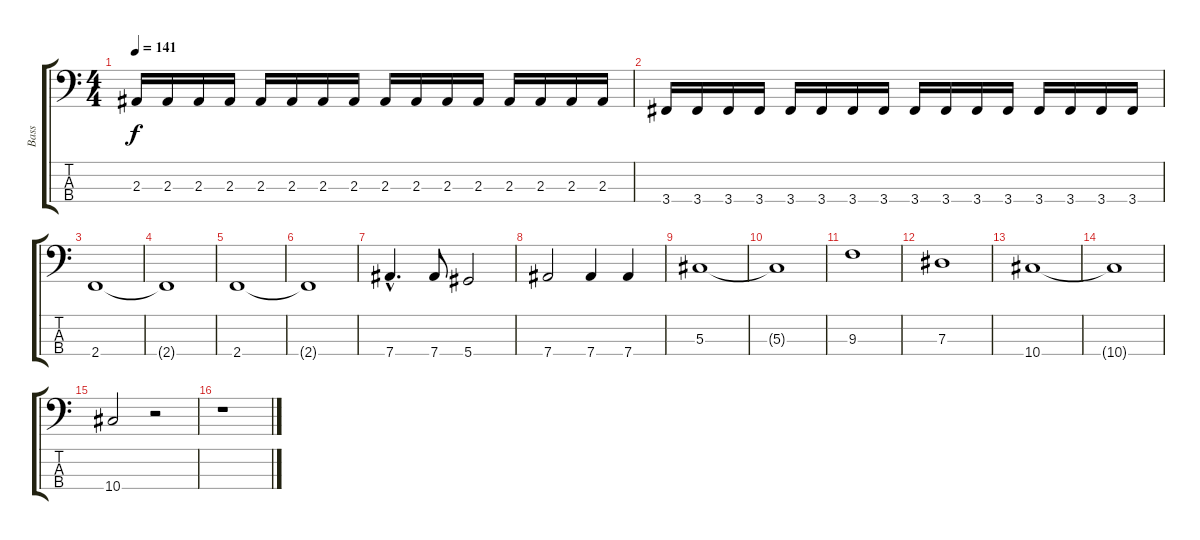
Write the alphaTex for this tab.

\track ("Bass" "Bass") {instrument fretlessbass}
\staff {score tabs}
\tuning (Gb2 Db2 Ab1 Eb1) {hide}
\ts (4 4)
\tempo 141
\clef f4
\ks c
2.3.16{dy f} 2.3.16 2.3.16 2.3.16 2.3.16 2.3.16 2.3.16 2.3.16 2.3.16 2.3.16 2.3.16 2.3.16 2.3.16 2.3.16 2.3.16 2.3.16 |
3.4.16 3.4.16 3.4.16 3.4.16 3.4.16 3.4.16 3.4.16 3.4.16 3.4.16 3.4.16 3.4.16 3.4.16 3.4.16 3.4.16 3.4.16 3.4.16 |
2.4.1 |
2.4{t}.1 |
2.4.1 |
2.4{t}.1 |
7.4{hac}.4{d} 7.4.8 5.4.2 |
7.4.2 7.4.4 7.4.4 |
5.3.1 |
5.3{t}.1 |
9.3.1 |
7.3.1 |
10.4.1 |
10.4{t}.1 |
10.4.2 r.2 |
r.1
